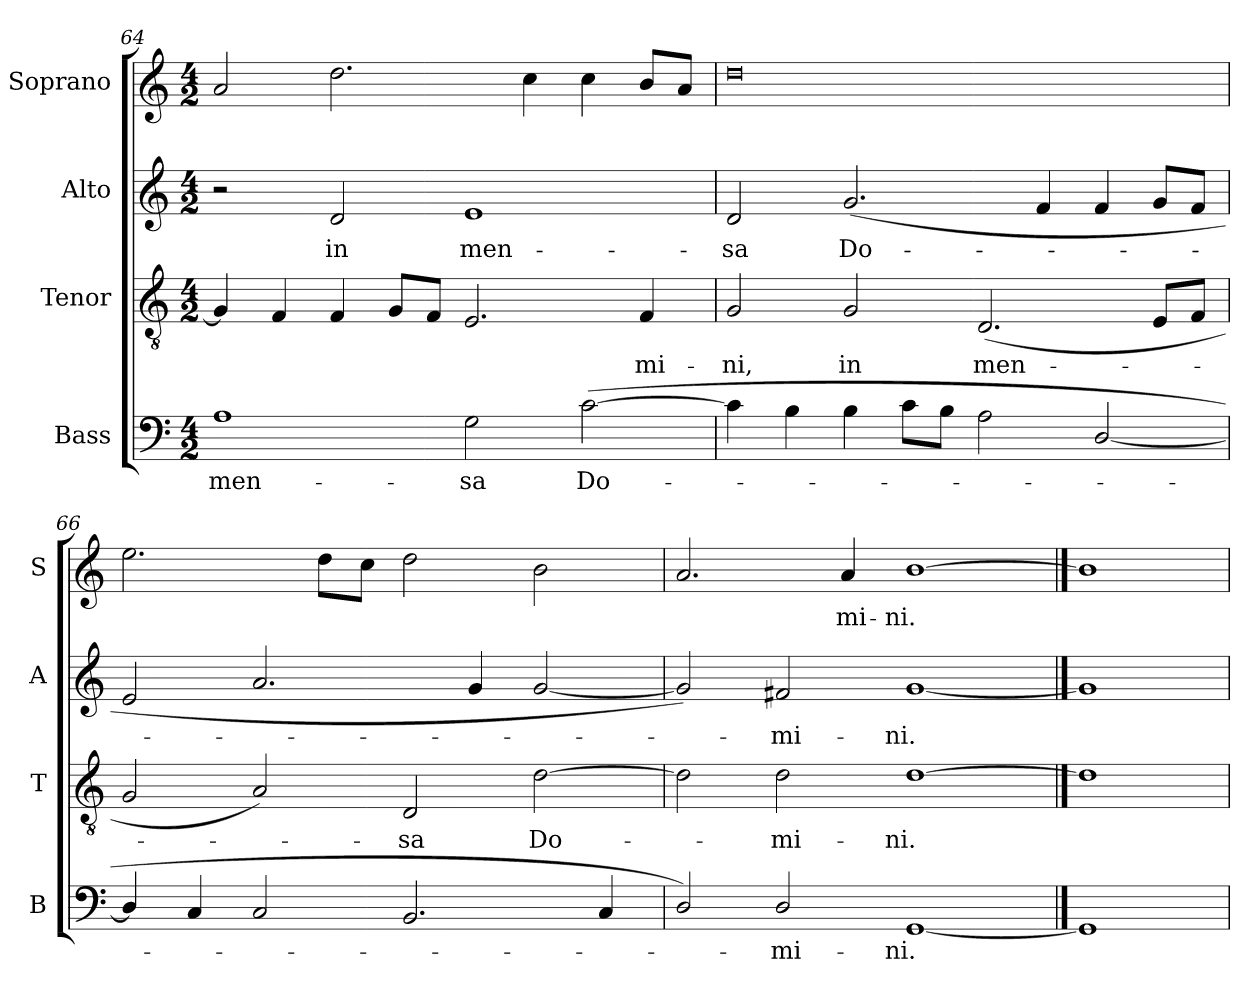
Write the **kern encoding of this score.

**kern	**text	**kern	**text	**kern	**text	**kern	**text
*part4	*part4	*part3	*part3	*part2	*part2	*part1	*part1
*staff4	*staff4	*staff3	*staff3	*staff2	*staff2	*staff1	*staff1
*I"Bass	*	*I"Tenor	*	*I"Alto	*	*I"Soprano	*
*I'B	*	*I'T	*	*I'A	*	*I'S	*
*clefF4	*	*clefGv2	*	*clefG2	*	*clefG2	*
*k[]	*	*k[]	*	*k[]	*	*k[]	*
*C:	*	*C:	*	*C:	*	*C:	*
*M4/2	*	*M4/2	*	*M4/2	*	*M4/2	*
=64	=64	=64	=64	=64	=64	=64	=64
!	!LO:LY:b	!	!	!	!	!	!
1A	men-	4G]	.	2r	.	2a	.
.	.	4F	.	.	.	.	.
!	!	!	!	!	!LO:LY:b	!	!
.	.	4F	.	2d	in	2.dd	.
.	.	8GL	.	.	.	.	.
.	.	8FJ	.	.	.	.	.
!	!LO:LY:b	!	!	!	!LO:LY:b	!	!
2G	-sa	2.E	.	1e	men-	.	.
.	.	.	.	.	.	4cc	.
!	!LO:LY:b	!	!	!	!	!	!
(<[2c	Do-	.	.	.	.	4cc	.
!	!	!	!LO:LY:b	!	!	!	!
.	.	4F	mi-	.	.	8bL	.
.	.	.	.	.	.	8aJ	.
=65	=65	=65	=65	=65	=65	=65	=65
!	!	!	!LO:LY:b	!	!LO:LY:b	!	!
4c]	.	2G	-ni,	2d	-sa	0dd	.
4B	.	.	.	.	.	.	.
!	!	!	!LO:LY:b	!	!LO:LY:b	!	!
4B	.	2G	in	(<2.g	Do-	.	.
8cL	.	.	.	.	.	.	.
8BJ	.	.	.	.	.	.	.
!	!	!	!LO:LY:b	!	!	!	!
2A	.	(<2.D	men-	.	.	.	.
.	.	.	.	4f	.	.	.
[2D/	.	.	.	4f	.	.	.
.	.	8EL	.	8gL	.	.	.
.	.	8FJ	.	8fJ	.	.	.
=66	=66	=66	=66	=66	=66	=66	=66
4D/]	.	2G	.	2e	.	2.ee	.
4C	.	.	.	.	.	.	.
2C	.	2A)	.	2.a	.	.	.
.	.	.	.	.	.	8ddL	.
.	.	.	.	.	.	8ccJ	.
!	!	!	!LO:LY:b	!	!	!	!
2.BB	.	2D	sa	.	.	2dd	.
.	.	.	.	4g	.	.	.
!	!	!	!LO:LY:b	!	!	!	!
.	.	[2d	Do-	[2g	.	2b	.
4C	.	.	.	.	.	.	.
=67	=67	=67	=67	=67	=67	=67	=67
2D/)	.	2d]	.	2g])	.	2.a	.
!	!LO:LY:b	!	!LO:LY:b	!	!LO:LY:b	!	!
2D/	mi-	2d	mi-	2f#X	mi-	.	.
!	!	!	!	!	!	!	!LO:LY:b
.	.	.	.	.	.	4a	mi-
!	!LO:LY:b	!	!LO:LY:b	!	!LO:LY:b	!	!LO:LY:b
[1GG	-ni.	[1d	-ni.	[1g	-ni.	[1b	-ni.
==68	==68	==68	==68	==68	==68	==68	==68
1GG]	.	1d]	.	1g]	.	1b]	.
=	=	=	=	=	=	=	=
*-	*-	*-	*-	*-	*-	*-	*-
